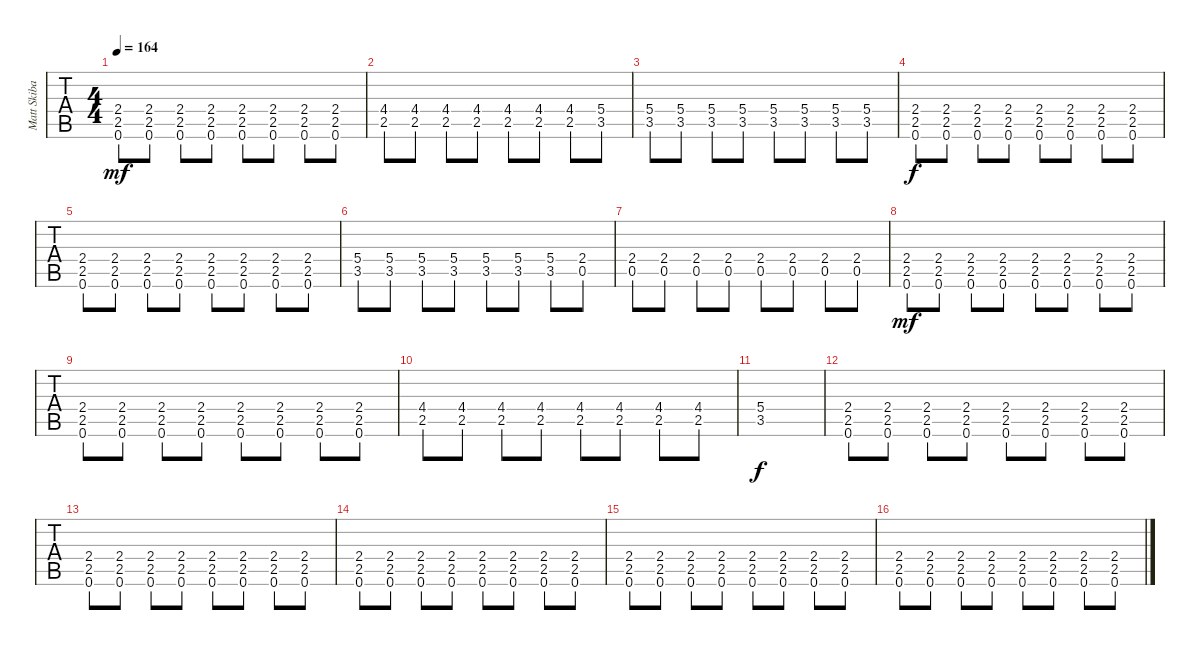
\track ("Matt Skiba - Guitar Three" "Matt Skiba") {instrument distortionguitar}
\staff {tabs}
\tuning (E4 B3 G3 D3 A2 E2) {hide}
\ts (4 4)
\tempo 164
\clef g2
\ks eminor
(2.4 2.5 0.6).8{dy mf} (2.4 2.5 0.6).8 (2.4 2.5 0.6).8 (2.4 2.5 0.6).8 (2.4 2.5 0.6).8 (2.4 2.5 0.6).8 (2.4 2.5 0.6).8 (2.4 2.5 0.6).8 |
(4.4 2.5).8 (4.4 2.5).8 (4.4 2.5).8 (4.4 2.5).8 (4.4 2.5).8 (4.4 2.5).8 (4.4 2.5).8 (5.4 3.5).8 |
(5.4 3.5).8 (5.4 3.5).8 (5.4 3.5).8 (5.4 3.5).8 (5.4 3.5).8 (5.4 3.5).8 (5.4 3.5).8 (5.4 3.5).8 |
(2.4 2.5 0.6).8{dy f} (2.4 2.5 0.6).8 (2.4 2.5 0.6).8 (2.4 2.5 0.6).8 (2.4 2.5 0.6).8 (2.4 2.5 0.6).8 (2.4 2.5 0.6).8 (2.4 2.5 0.6).8 |
(2.4 2.5 0.6).8 (2.4 2.5 0.6).8 (2.4 2.5 0.6).8 (2.4 2.5 0.6).8 (2.4 2.5 0.6).8 (2.4 2.5 0.6).8 (2.4 2.5 0.6).8 (2.4 2.5 0.6).8 |
(5.4 3.5).8 (5.4 3.5).8 (5.4 3.5).8 (5.4 3.5).8 (5.4 3.5).8 (5.4 3.5).8 (5.4 3.5).8 (2.4 0.5).8 |
(2.4 0.5).8 (2.4 0.5).8 (2.4 0.5).8 (2.4 0.5).8 (2.4 0.5).8 (2.4 0.5).8 (2.4 0.5).8 (2.4 0.5).8 |
(2.4 2.5 0.6).8{dy mf} (2.4 2.5 0.6).8 (2.4 2.5 0.6).8 (2.4 2.5 0.6).8 (2.4 2.5 0.6).8 (2.4 2.5 0.6).8 (2.4 2.5 0.6).8 (2.4 2.5 0.6).8 |
(2.4 2.5 0.6).8 (2.4 2.5 0.6).8 (2.4 2.5 0.6).8 (2.4 2.5 0.6).8 (2.4 2.5 0.6).8 (2.4 2.5 0.6).8 (2.4 2.5 0.6).8 (2.4 2.5 0.6).8 |
(4.4 2.5).8 (4.4 2.5).8 (4.4 2.5).8 (4.4 2.5).8 (4.4 2.5).8 (4.4 2.5).8 (4.4 2.5).8 (4.4 2.5).8 |
(5.4 3.5).1{dy f} |
(2.4 2.5 0.6).8 (2.4 2.5 0.6).8 (2.4 2.5 0.6).8 (2.4 2.5 0.6).8 (2.4 2.5 0.6).8 (2.4 2.5 0.6).8 (2.4 2.5 0.6).8 (2.4 2.5 0.6).8 |
(2.4 2.5 0.6).8 (2.4 2.5 0.6).8 (2.4 2.5 0.6).8 (2.4 2.5 0.6).8 (2.4 2.5 0.6).8 (2.4 2.5 0.6).8 (2.4 2.5 0.6).8 (2.4 2.5 0.6).8 |
(2.4 2.5 0.6).8 (2.4 2.5 0.6).8 (2.4 2.5 0.6).8 (2.4 2.5 0.6).8 (2.4 2.5 0.6).8 (2.4 2.5 0.6).8 (2.4 2.5 0.6).8 (2.4 2.5 0.6).8 |
(2.4 2.5 0.6).8 (2.4 2.5 0.6).8 (2.4 2.5 0.6).8 (2.4 2.5 0.6).8 (2.4 2.5 0.6).8 (2.4 2.5 0.6).8 (2.4 2.5 0.6).8 (2.4 2.5 0.6).8 |
(2.4 2.5 0.6).8 (2.4 2.5 0.6).8 (2.4 2.5 0.6).8 (2.4 2.5 0.6).8 (2.4 2.5 0.6).8 (2.4 2.5 0.6).8 (2.4 2.5 0.6).8 (2.4 2.5 0.6).8
